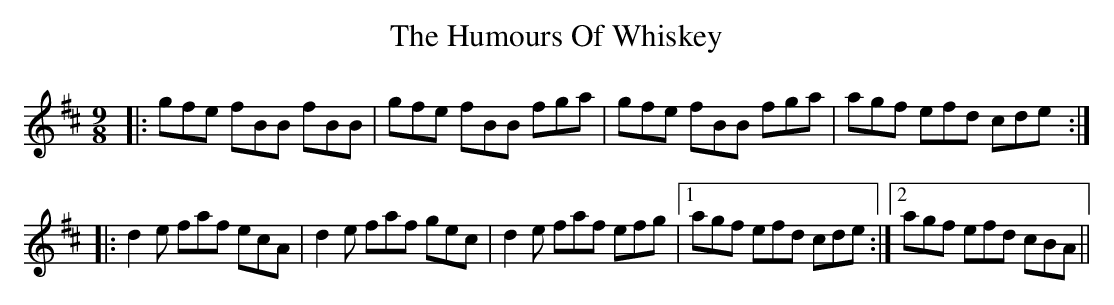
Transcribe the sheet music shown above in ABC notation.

X:1
T: The Humours Of Whiskey
M: 9/8
L: 1/8
K: Dmaj
|:gfe fBB fBB|gfe fBB fga|gfe fBB fga|agf efd cde:|
|:d2e faf ecA|d2e faf gec|d2e faf efg|1 agf efd cde:|2 agf efd cBA||
